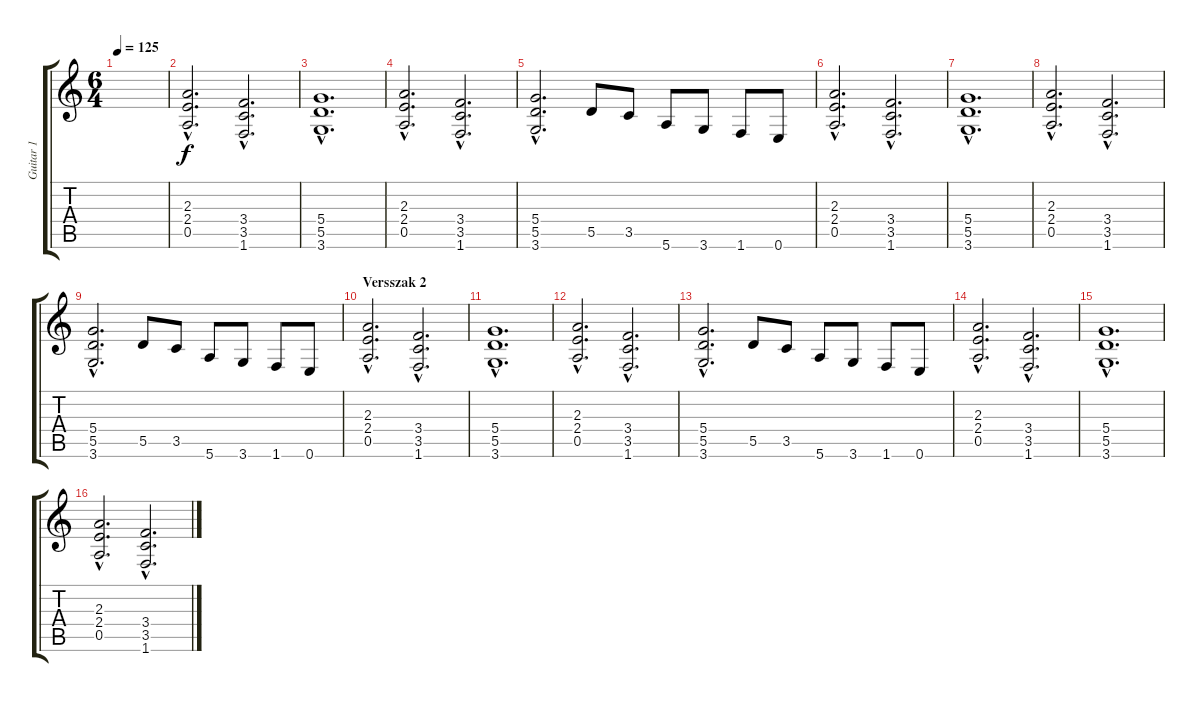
\track ("Guitar 1" "Guitar 1") {instrument distortionguitar}
\staff {score tabs}
\tuning (E4 B3 G3 D3 A2 E2) {hide}
\ts (6 4)
\tempo 125
\clef g2
\ks c
|
(2.3{hac} 2.4{hac} 0.5{hac}).2{d} (3.4{hac} 3.5{hac} 1.6{hac}).2{d} |
(5.4{hac} 5.5{hac} 3.6{hac}).1{d} |
(2.3{hac} 2.4{hac} 0.5{hac}).2{d} (3.4{hac} 3.5{hac} 1.6{hac}).2{d} |
(5.4{hac} 5.5{hac} 3.6{hac}).2{d} 5.5.8 3.5.8 5.6.8 3.6.8 1.6.8 0.6.8 |
(2.3{hac} 2.4{hac} 0.5{hac}).2{d} (3.4{hac} 3.5{hac} 1.6{hac}).2{d} |
(5.4{hac} 5.5{hac} 3.6{hac}).1{d} |
(2.3{hac} 2.4{hac} 0.5{hac}).2{d} (3.4{hac} 3.5{hac} 1.6{hac}).2{d} |
(5.4{hac} 5.5{hac} 3.6{hac}).2{d} 5.5.8 3.5.8 5.6.8 3.6.8 1.6.8 0.6.8 |
\section ("" "Versszak 2")
(2.3{hac} 2.4{hac} 0.5{hac}).2{d} (3.4{hac} 3.5{hac} 1.6{hac}).2{d} |
(5.4{hac} 5.5{hac} 3.6{hac}).1{d} |
(2.3{hac} 2.4{hac} 0.5{hac}).2{d} (3.4{hac} 3.5{hac} 1.6{hac}).2{d} |
(5.4{hac} 5.5{hac} 3.6{hac}).2{d} 5.5.8 3.5.8 5.6.8 3.6.8 1.6.8 0.6.8 |
(2.3{hac} 2.4{hac} 0.5{hac}).2{d} (3.4{hac} 3.5{hac} 1.6{hac}).2{d} |
(5.4{hac} 5.5{hac} 3.6{hac}).1{d} |
(2.3{hac} 2.4{hac} 0.5{hac}).2{d} (3.4{hac} 3.5{hac} 1.6{hac}).2{d}
